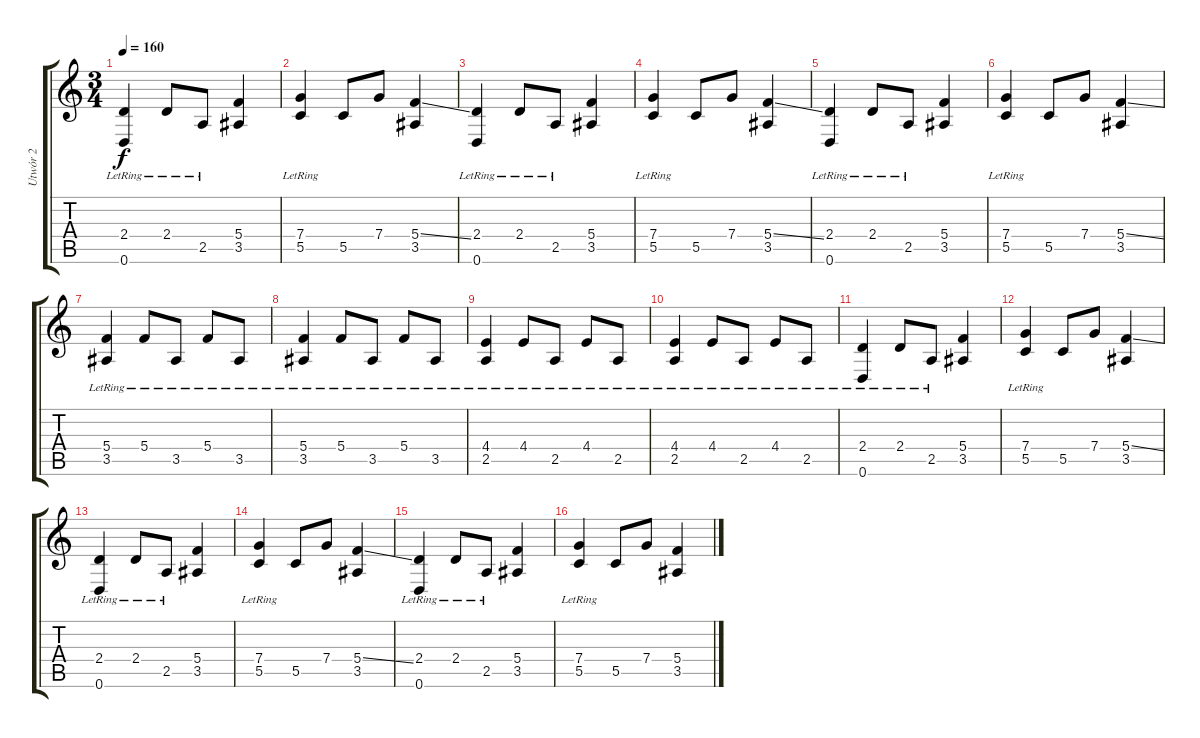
\track ("Utwór 2" "Utwór 2") {instrument acousticguitarsteel}
\staff {score tabs}
\tuning (D4 A3 F3 C3 G2 D2) {hide}
\ts (3 4)
\tempo 160
\clef g2
\ks c
(2.4{lr} 0.6{lr}).4{dy f} 2.4{lr}.8 2.5{lr}.8 (5.4 3.5).4 |
(7.4{lr} 5.5{lr}).4 5.5.8 7.4.8 (5.4{ss} 3.5).4 |
(2.4{lr} 0.6{lr}).4 2.4{lr}.8 2.5{lr}.8 (5.4 3.5).4 |
(7.4{lr} 5.5{lr}).4 5.5.8 7.4.8 (5.4{ss} 3.5).4 |
(2.4{lr} 0.6{lr}).4 2.4{lr}.8 2.5{lr}.8 (5.4 3.5).4 |
(7.4{lr} 5.5{lr}).4 5.5.8 7.4.8 (5.4{ss} 3.5).4 |
(5.4{lr} 3.5{lr}).4 5.4{lr}.8 3.5{lr}.8 5.4{lr}.8 3.5{lr}.8 |
(5.4{lr} 3.5{lr}).4 5.4{lr}.8 3.5{lr}.8 5.4{lr}.8 3.5{lr}.8 |
(4.4{lr} 2.5{lr}).4 4.4{lr}.8 2.5{lr}.8 4.4{lr}.8 2.5{lr}.8 |
(4.4{lr} 2.5{lr}).4 4.4{lr}.8 2.5{lr}.8 4.4{lr}.8 2.5{lr}.8 |
(2.4{lr} 0.6{lr}).4 2.4{lr}.8 2.5{lr}.8 (5.4 3.5).4 |
(7.4{lr} 5.5{lr}).4 5.5.8 7.4.8 (5.4{ss} 3.5).4 |
(2.4{lr} 0.6{lr}).4 2.4{lr}.8 2.5{lr}.8 (5.4 3.5).4 |
(7.4{lr} 5.5{lr}).4 5.5.8 7.4.8 (5.4{ss} 3.5).4 |
(2.4{lr} 0.6{lr}).4 2.4{lr}.8 2.5{lr}.8 (5.4 3.5).4 |
(7.4{lr} 5.5{lr}).4 5.5.8 7.4.8 (5.4{ss} 3.5).4
